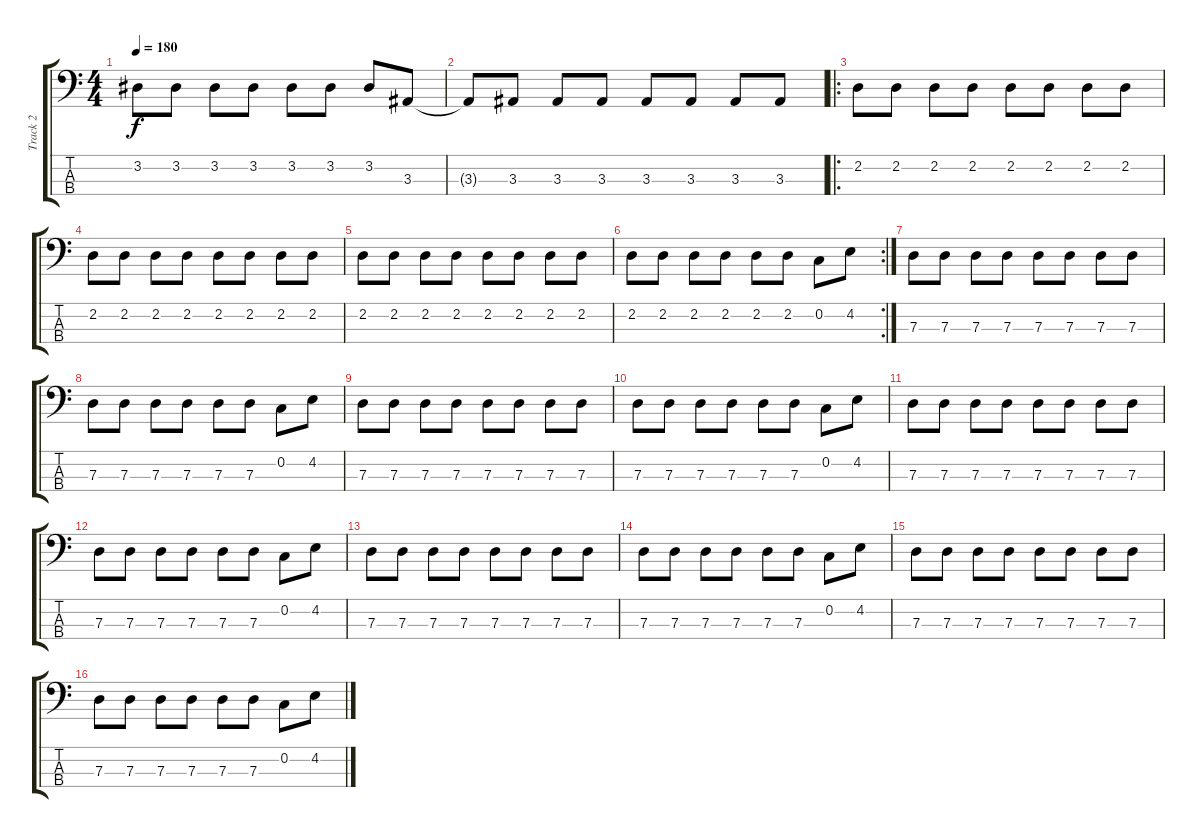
\track ("Track 2" "Track 2") {instrument electricbassfinger}
\staff {score tabs}
\tuning (F2 C2 G1 D1) {hide}
\ts (4 4)
\tempo 180
\clef f4
\ks c
3.2.8{dy f} 3.2.8 3.2.8 3.2.8 3.2.8 3.2.8 3.2.8 3.3.8 |
3.3{t}.8 3.3.8 3.3.8 3.3.8 3.3.8 3.3.8 3.3.8 3.3.8 |
\ro
2.2.8 2.2.8 2.2.8 2.2.8 2.2.8 2.2.8 2.2.8 2.2.8 |
2.2.8 2.2.8 2.2.8 2.2.8 2.2.8 2.2.8 2.2.8 2.2.8 |
2.2.8 2.2.8 2.2.8 2.2.8 2.2.8 2.2.8 2.2.8 2.2.8 |
\rc 2
2.2.8 2.2.8 2.2.8 2.2.8 2.2.8 2.2.8 0.2.8 4.2.8 |
7.3.8 7.3.8 7.3.8 7.3.8 7.3.8 7.3.8 7.3.8 7.3.8 |
7.3.8 7.3.8 7.3.8 7.3.8 7.3.8 7.3.8 0.2.8 4.2.8 |
7.3.8 7.3.8 7.3.8 7.3.8 7.3.8 7.3.8 7.3.8 7.3.8 |
7.3.8 7.3.8 7.3.8 7.3.8 7.3.8 7.3.8 0.2.8 4.2.8 |
7.3.8 7.3.8 7.3.8 7.3.8 7.3.8 7.3.8 7.3.8 7.3.8 |
7.3.8 7.3.8 7.3.8 7.3.8 7.3.8 7.3.8 0.2.8 4.2.8 |
7.3.8 7.3.8 7.3.8 7.3.8 7.3.8 7.3.8 7.3.8 7.3.8 |
7.3.8 7.3.8 7.3.8 7.3.8 7.3.8 7.3.8 0.2.8 4.2.8 |
7.3.8 7.3.8 7.3.8 7.3.8 7.3.8 7.3.8 7.3.8 7.3.8 |
7.3.8 7.3.8 7.3.8 7.3.8 7.3.8 7.3.8 0.2.8 4.2.8
